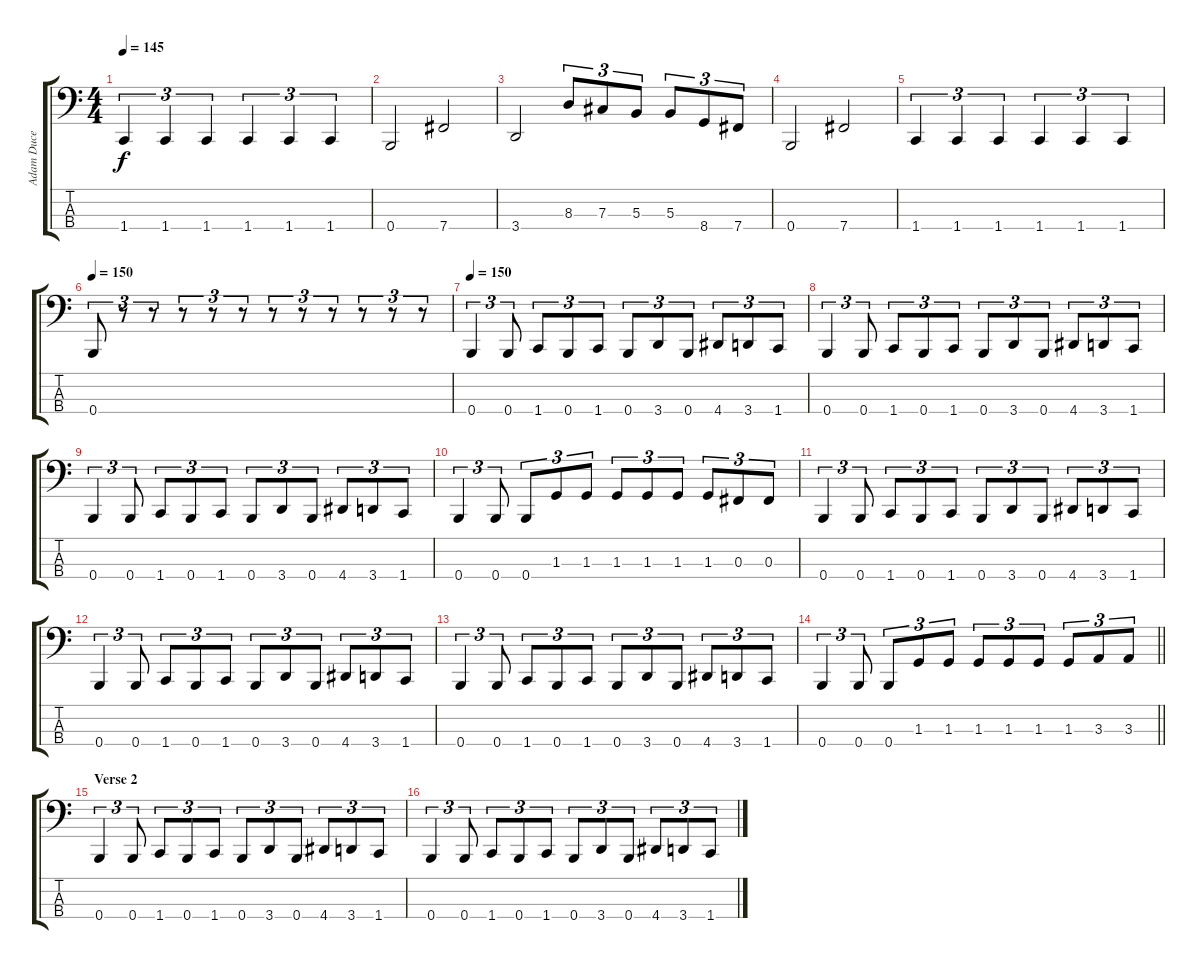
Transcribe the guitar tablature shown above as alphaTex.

\track ("Adam Duce" "Adam Duce") {instrument electricbasspick}
\staff {score tabs}
\tuning (E2 B1 Gb1 B0) {hide}
\ts (4 4)
\tempo 145
\clef f4
\ks c
1.4.4{tu (3 2) dy f} 1.4.4{tu (3 2)} 1.4.4{tu (3 2)} 1.4.4{tu (3 2)} 1.4.4{tu (3 2)} 1.4.4{tu (3 2)} |
0.4.2 7.4.2 |
3.4.2 8.3.8{tu (3 2)} 7.3.8{tu (3 2)} 5.3.8{tu (3 2)} 5.3.8{tu (3 2)} 8.4.8{tu (3 2)} 7.4.8{tu (3 2)} |
0.4.2 7.4.2 |
1.4.4{tu (3 2)} 1.4.4{tu (3 2)} 1.4.4{tu (3 2)} 1.4.4{tu (3 2)} 1.4.4{tu (3 2)} 1.4.4{tu (3 2)} |
\tempo 150
0.4.8{tu (3 2)} r.8{tu (3 2)} r.8{tu (3 2)} r.8{tu (3 2)} r.8{tu (3 2)} r.8{tu (3 2)} r.8{tu (3 2)} r.8{tu (3 2)} r.8{tu (3 2)} r.8{tu (3 2)} r.8{tu (3 2)} r.8{tu (3 2)} |
\tempo 150
0.4.4{tu (3 2)} 0.4.8{tu (3 2)} 1.4.8{tu (3 2)} 0.4.8{tu (3 2)} 1.4.8{tu (3 2)} 0.4.8{tu (3 2)} 3.4.8{tu (3 2)} 0.4.8{tu (3 2)} 4.4.8{tu (3 2)} 3.4.8{tu (3 2)} 1.4.8{tu (3 2)} |
0.4.4{tu (3 2)} 0.4.8{tu (3 2)} 1.4.8{tu (3 2)} 0.4.8{tu (3 2)} 1.4.8{tu (3 2)} 0.4.8{tu (3 2)} 3.4.8{tu (3 2)} 0.4.8{tu (3 2)} 4.4.8{tu (3 2)} 3.4.8{tu (3 2)} 1.4.8{tu (3 2)} |
0.4.4{tu (3 2)} 0.4.8{tu (3 2)} 1.4.8{tu (3 2)} 0.4.8{tu (3 2)} 1.4.8{tu (3 2)} 0.4.8{tu (3 2)} 3.4.8{tu (3 2)} 0.4.8{tu (3 2)} 4.4.8{tu (3 2)} 3.4.8{tu (3 2)} 1.4.8{tu (3 2)} |
0.4.4{tu (3 2)} 0.4.8{tu (3 2)} 0.4.8{tu (3 2)} 1.3.8{tu (3 2)} 1.3.8{tu (3 2)} 1.3.8{tu (3 2)} 1.3.8{tu (3 2)} 1.3.8{tu (3 2)} 1.3.8{tu (3 2)} 0.3.8{tu (3 2)} 0.3.8{tu (3 2)} |
0.4.4{tu (3 2)} 0.4.8{tu (3 2)} 1.4.8{tu (3 2)} 0.4.8{tu (3 2)} 1.4.8{tu (3 2)} 0.4.8{tu (3 2)} 3.4.8{tu (3 2)} 0.4.8{tu (3 2)} 4.4.8{tu (3 2)} 3.4.8{tu (3 2)} 1.4.8{tu (3 2)} |
0.4.4{tu (3 2)} 0.4.8{tu (3 2)} 1.4.8{tu (3 2)} 0.4.8{tu (3 2)} 1.4.8{tu (3 2)} 0.4.8{tu (3 2)} 3.4.8{tu (3 2)} 0.4.8{tu (3 2)} 4.4.8{tu (3 2)} 3.4.8{tu (3 2)} 1.4.8{tu (3 2)} |
0.4.4{tu (3 2)} 0.4.8{tu (3 2)} 1.4.8{tu (3 2)} 0.4.8{tu (3 2)} 1.4.8{tu (3 2)} 0.4.8{tu (3 2)} 3.4.8{tu (3 2)} 0.4.8{tu (3 2)} 4.4.8{tu (3 2)} 3.4.8{tu (3 2)} 1.4.8{tu (3 2)} |
\barLineRight lightlight
0.4.4{tu (3 2)} 0.4.8{tu (3 2)} 0.4.8{tu (3 2)} 1.3.8{tu (3 2)} 1.3.8{tu (3 2)} 1.3.8{tu (3 2)} 1.3.8{tu (3 2)} 1.3.8{tu (3 2)} 1.3.8{tu (3 2)} 3.3.8{tu (3 2)} 3.3.8{tu (3 2)} |
\section ("" "Verse 2")
0.4.4{tu (3 2)} 0.4.8{tu (3 2)} 1.4.8{tu (3 2)} 0.4.8{tu (3 2)} 1.4.8{tu (3 2)} 0.4.8{tu (3 2)} 3.4.8{tu (3 2)} 0.4.8{tu (3 2)} 4.4.8{tu (3 2)} 3.4.8{tu (3 2)} 1.4.8{tu (3 2)} |
0.4.4{tu (3 2)} 0.4.8{tu (3 2)} 1.4.8{tu (3 2)} 0.4.8{tu (3 2)} 1.4.8{tu (3 2)} 0.4.8{tu (3 2)} 3.4.8{tu (3 2)} 0.4.8{tu (3 2)} 4.4.8{tu (3 2)} 3.4.8{tu (3 2)} 1.4.8{tu (3 2)}
